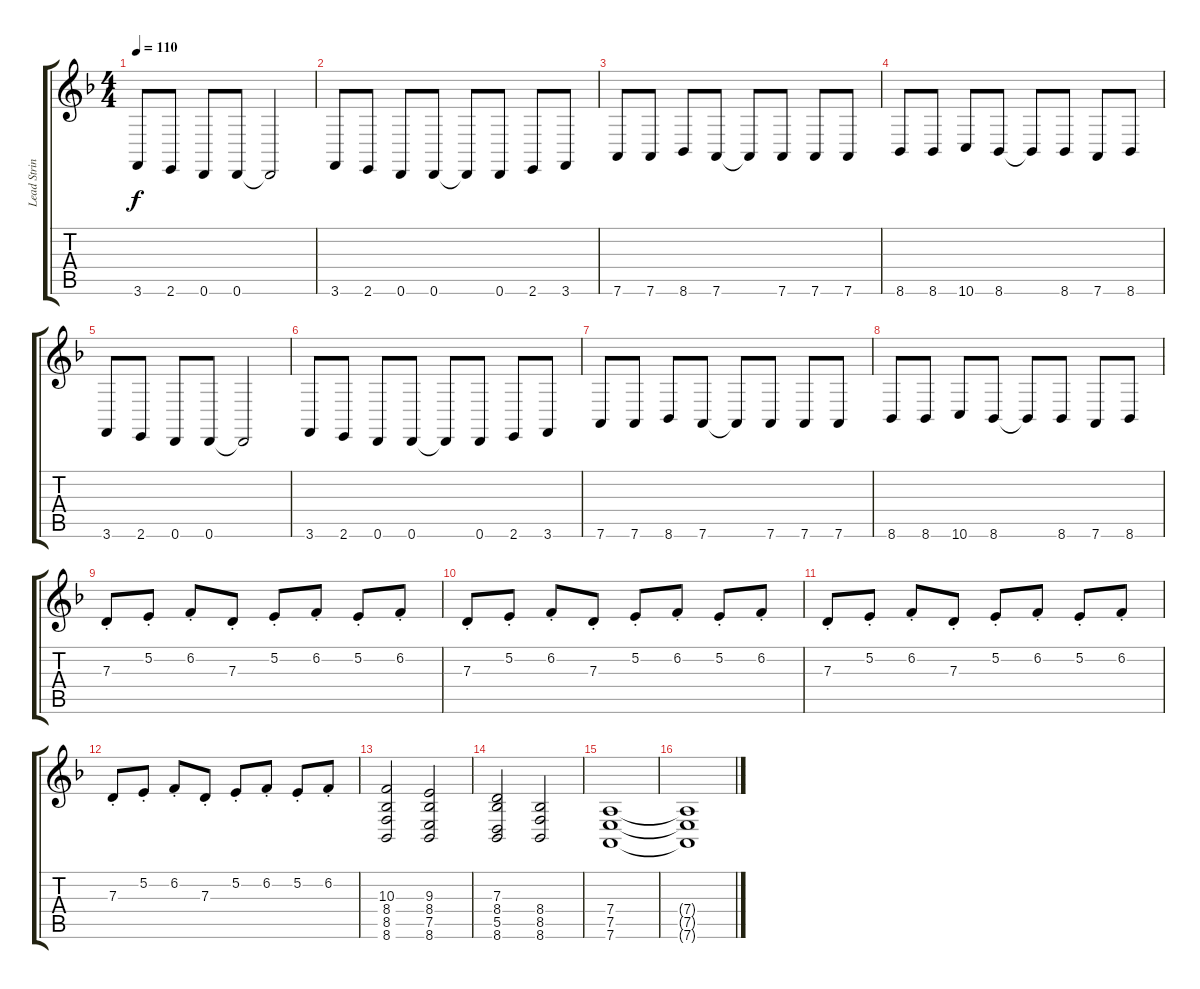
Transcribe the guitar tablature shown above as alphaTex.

\track ("Lead Strings" "Lead Strin") {instrument stringensemble1}
\staff {score tabs}
\tuning (E4 B3 G3 D3 A2 D2) {hide}
\ts (4 4)
\tempo 110
\clef g2
\ks dminor
3.6.8{dy f} 2.6.8 0.6.8 0.6.8 0.6{t}.2 |
3.6.8 2.6.8 0.6.8 0.6.8 0.6{t}.8 0.6.8 2.6.8 3.6.8 |
7.6.8 7.6.8 8.6.8 7.6.8 7.6{t}.8 7.6.8 7.6.8 7.6.8 |
8.6.8 8.6.8 10.6.8 8.6.8 8.6{t}.8 8.6.8 7.6.8 8.6.8 |
3.6.8 2.6.8 0.6.8 0.6.8 0.6{t}.2 |
3.6.8 2.6.8 0.6.8 0.6.8 0.6{t}.8 0.6.8 2.6.8 3.6.8 |
7.6.8 7.6.8 8.6.8 7.6.8 7.6{t}.8 7.6.8 7.6.8 7.6.8 |
8.6.8 8.6.8 10.6.8 8.6.8 8.6{t}.8 8.6.8 7.6.8 8.6.8 |
7.3{st}.8 5.2{st}.8 6.2{st}.8 7.3{st}.8 5.2{st}.8 6.2{st}.8 5.2{st}.8 6.2{st}.8 |
7.3{st}.8 5.2{st}.8 6.2{st}.8 7.3{st}.8 5.2{st}.8 6.2{st}.8 5.2{st}.8 6.2{st}.8 |
7.3{st}.8 5.2{st}.8 6.2{st}.8 7.3{st}.8 5.2{st}.8 6.2{st}.8 5.2{st}.8 6.2{st}.8 |
7.3{st}.8 5.2{st}.8 6.2{st}.8 7.3{st}.8 5.2{st}.8 6.2{st}.8 5.2{st}.8 6.2{st}.8 |
(10.3 8.4 8.5 8.6).2 (9.3 8.4 7.5 8.6).2 |
(7.3 8.4 5.5 8.6).2 (8.4 8.5 8.6).2 |
(7.4 7.5 7.6).1 |
(7.4{t} 7.5{t} 7.6{t}).1
